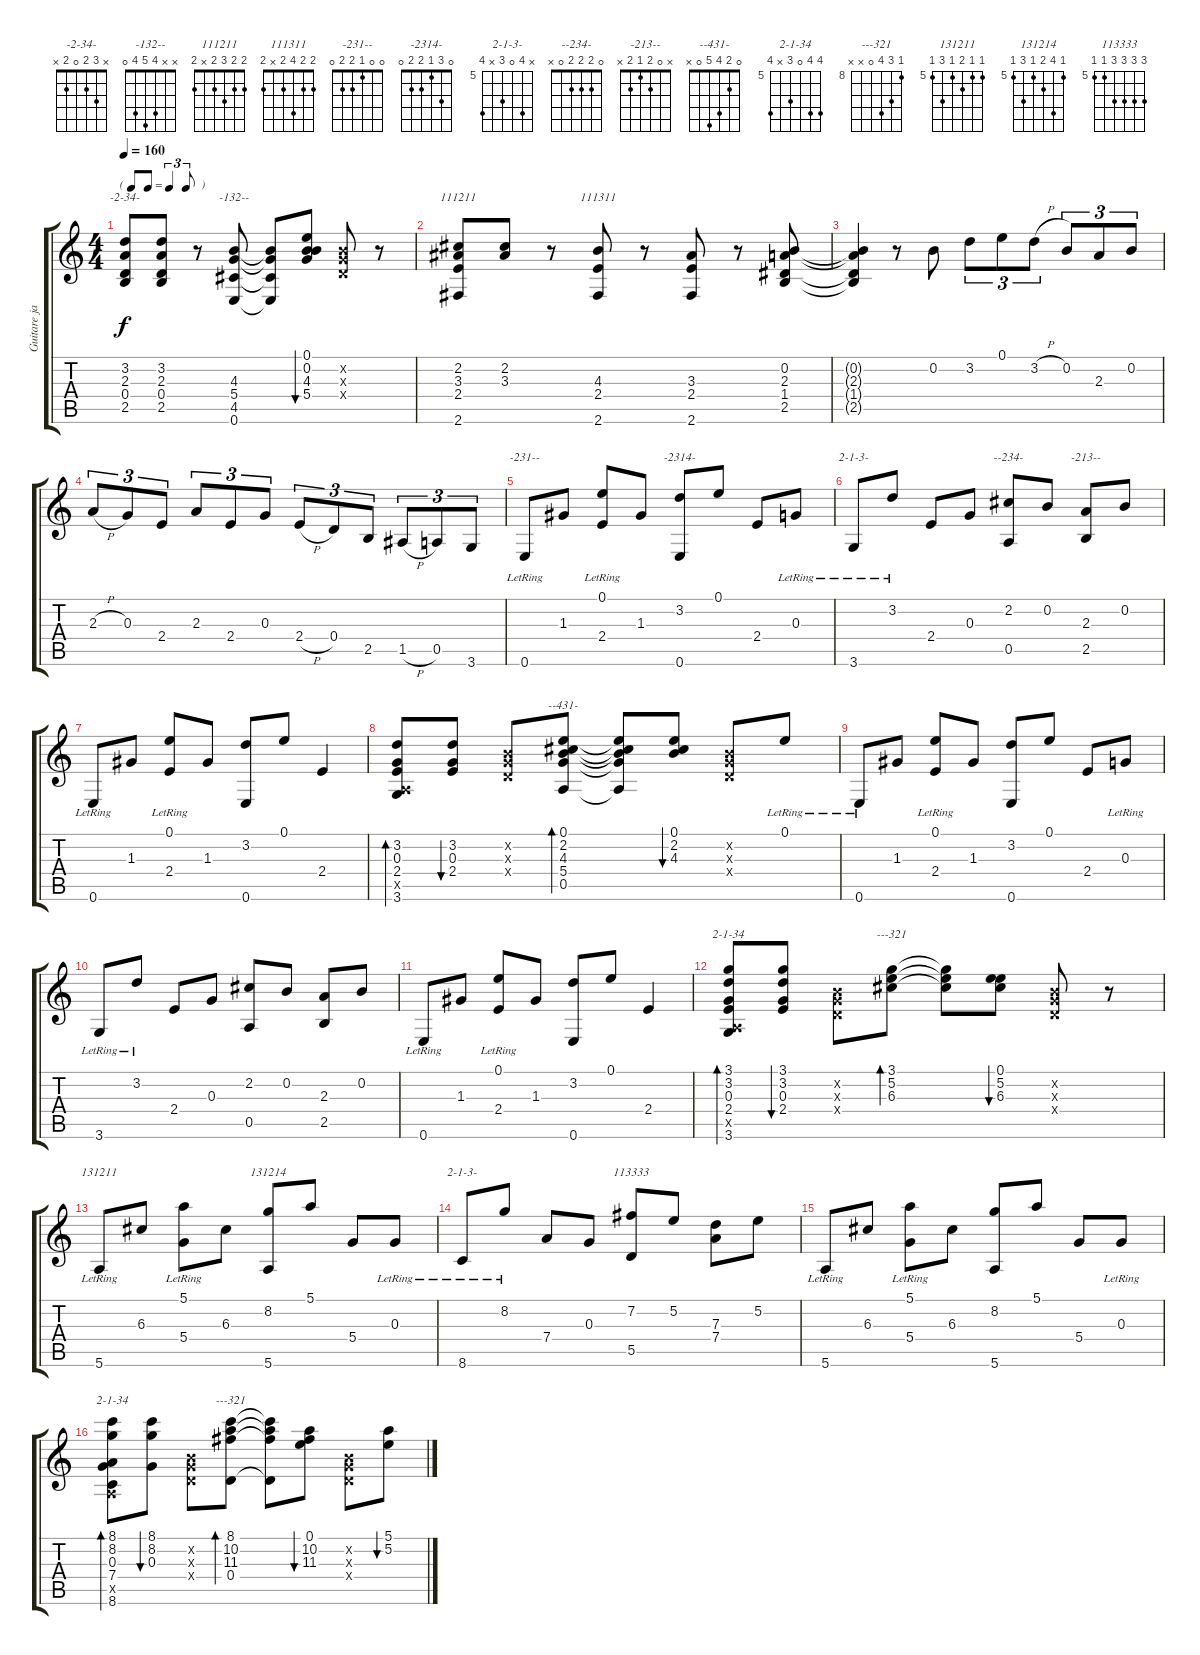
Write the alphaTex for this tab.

\track ("Guitare janvier 2001" "Guitare ja") {instrument acousticguitarnylon}
\staff {score tabs}
\tuning (E4 B3 G3 D3 A2 E2) {hide}
\chord ("-2-34-" x 3 2 0 2 x)
\chord ("-132--" x x 4 5 4 0)
\chord ("111211" 2 2 3 2 x 2)
\chord ("111311" 2 2 4 2 x 2)
\chord ("-231--" 0 0 1 2 2 0)
\chord ("-2314-" 0 3 1 2 2 0)
\chord ("2-1-3-" x 3 0 2 x 3)
\chord ("--234-" 0 2 2 2 0 x)
\chord ("-213--" x 0 2 1 2 x)
\chord ("--431-" 0 2 4 5 0 x)
\chord ("2-1-34" 3 3 0 2 x 3)
\chord ("---321" 3 5 6 x x x) {firstfret 3}
\chord ("131211" 5 5 6 5 7 5) {firstfret 5}
\chord ("131214" 5 8 6 5 7 5) {firstfret 5}
\chord ("2-1-3-" x 8 0 7 x 8) {firstfret 5}
\chord ("113333" 7 7 7 7 5 5) {firstfret 5}
\chord ("2-1-34" 8 8 0 7 x 8) {firstfret 5}
\chord ("---321" 8 10 11 0 x x) {firstfret 8}
\ts (4 4)
\tf triplet8th
\tempo 160
\clef g2
\ks c
(3.2 2.3 0.4 2.5).8{ch "-2-34-" dy f} (3.2 2.3 0.4 2.5).8 r.8 (4.3 5.4 4.5 0.6).8{ch "-132--"} (4.3{t} 5.4{t} 4.5{t} 0.6{t}).8 (0.1 0.2 4.3 5.4).8{bu 60} (0.2{x} 0.3{x} 0.4{x}).8 r.8 |
(2.2 3.3 2.4 2.6).8{ch "111211"} (2.2 3.3).8 r.8 (4.3 2.4 2.6).8{ch "111311"} r.8 (3.3 2.4 2.6).8 r.8 (0.2 2.3 1.4 2.5).8 |
(0.2{t} 2.3{t} 1.4{t} 2.5{t}).4 r.8 0.2.8 3.2.8{tu (3 2)} 0.1.8{tu (3 2)} 3.2{h}.8{tu (3 2)} 0.2.8{tu (3 2)} 2.3.8{tu (3 2)} 0.2.8{tu (3 2)} |
2.3{h}.8{tu (3 2)} 0.3.8{tu (3 2)} 2.4.8{tu (3 2)} 2.3.8{tu (3 2)} 2.4.8{tu (3 2)} 0.3.8{tu (3 2)} 2.4{h}.8{tu (3 2)} 0.4.8{tu (3 2)} 2.5.8{tu (3 2)} 1.5{h}.8{tu (3 2)} 0.5.8{tu (3 2)} 3.6.8{tu (3 2)} |
0.6{lr}.8{ch "-231--"} 1.3.8 (0.1{lr} 2.4).8 1.3.8 (3.2 0.6).8{ch "-2314-"} 0.1.8 2.4.8 0.3{lr}.8 |
3.6{lr}.8{ch "2-1-3-"} 3.2{lr}.8 2.4.8 0.3.8 (2.2 0.5).8{ch "--234-"} 0.2.8 (2.3 2.5).8{ch "-213--"} 0.2.8 |
0.6{lr}.8 1.3.8 (0.1{lr} 2.4).8 1.3.8 (3.2 0.6).8 0.1.8 2.4.4 |
(3.2 0.3 2.4 0.5{x} 3.6).8{bd 30} (3.2 0.3 2.4).8{bu 30} (0.2{x} 0.3{x} 0.4{x}).8 (0.1 2.2 4.3 5.4 0.5).8{bd 30 ch "--431-"} (0.1{t} 2.2{t} 4.3{t} 5.4{t} 0.5{t}).8 (0.1 2.2 4.3).8{bu 30} (0.2{x} 0.3{x} 0.4{x}).8 0.1{lr}.8 |
0.6{lr}.8 1.3.8 (0.1{lr} 2.4).8 1.3.8 (3.2 0.6).8 0.1.8 2.4.8 0.3{lr}.8 |
3.6{lr}.8 3.2{lr}.8 2.4.8 0.3.8 (2.2 0.5).8 0.2.8 (2.3 2.5).8 0.2.8 |
0.6{lr}.8 1.3.8 (0.1{lr} 2.4).8 1.3.8 (3.2 0.6).8 0.1.8 2.4.4 |
(3.1 3.2 0.3 2.4 0.5{x} 3.6).8{bd 30 ch "2-1-34"} (3.1 3.2 0.3 2.4).8{bu 30} (0.2{x} 0.3{x} 0.4{x}).8 (3.1 5.2 6.3).8{bd 30 ch "---321"} (3.1{t} 5.2{t} 6.3{t}).8 (0.1 5.2 6.3).8{bu 30} (0.2{x} 0.3{x} 0.4{x}).8 r.8 |
5.6{lr}.8{ch "131211"} 6.3.8 (5.1{lr} 5.4).8 6.3.8 (8.2 5.6).8{ch "131214"} 5.1.8 5.4.8 0.3{lr}.8 |
8.6{lr}.8{ch "2-1-3-"} 8.2{lr}.8 7.4.8 0.3.8 (7.2 5.5).8{ch "113333"} 5.2.8 (7.3 7.4).8 5.2.8 |
5.6{lr}.8 6.3.8 (5.1{lr} 5.4).8 6.3.8 (8.2 5.6).8 5.1.8 5.4.8 0.3{lr}.8 |
(8.1 8.2 0.3 7.4 0.5{x} 8.6).8{bd 30 ch "2-1-34"} (8.1 8.2 0.3).8{bu 30} (0.2{x} 0.3{x} 0.4{x}).8 (8.1 10.2 11.3 0.4).8{bd 30 ch "---321"} (8.1{t} 10.2{t} 11.3{t} 0.4{t}).8 (0.1 10.2 11.3).8{bu 30} (0.2{x} 0.3{x} 0.4{x}).8 (5.1 5.2).8{bu 60}
